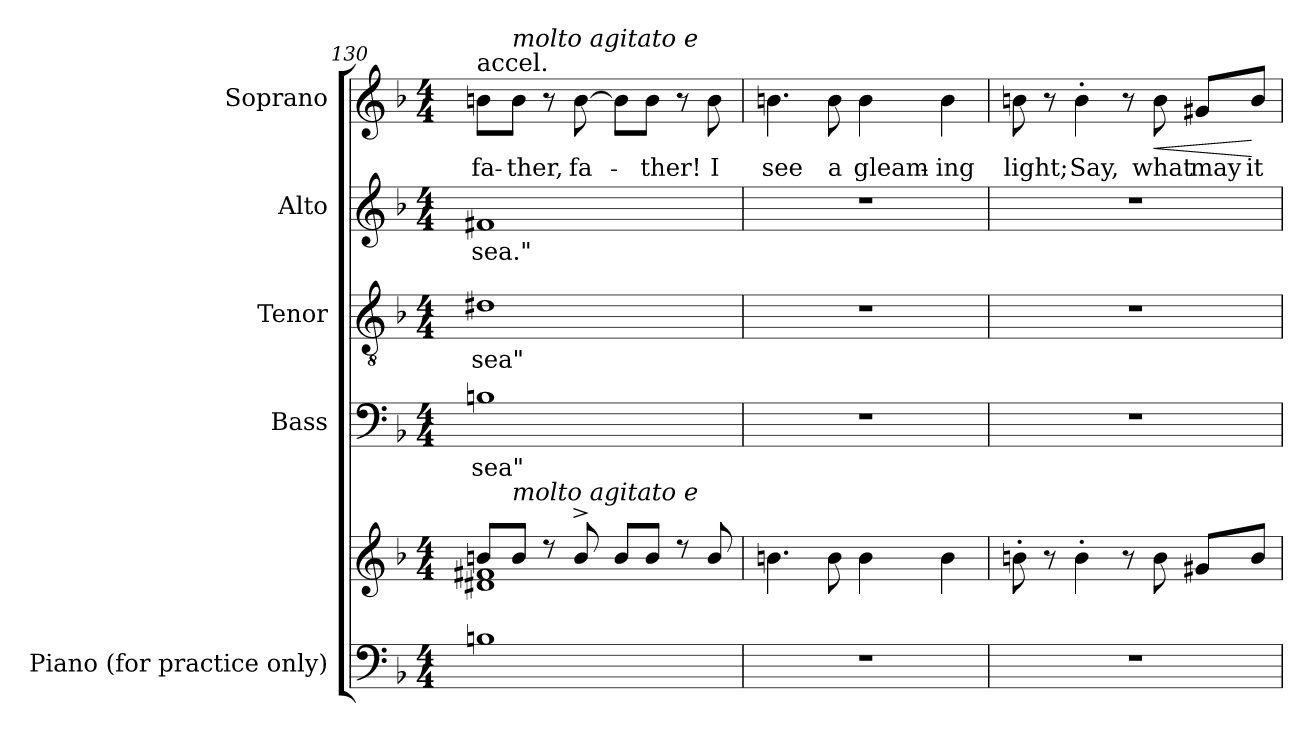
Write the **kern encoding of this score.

**kern	**kern	**kern	**text	**kern	**text	**kern	**text	**kern	**text	**dynam
*part5	*part5	*part4	*part4	*part3	*part3	*part2	*part2	*part1	*part1	*part1
*staff6	*staff5	*staff4	*staff4	*staff3	*staff3	*staff2	*staff2	*staff1	*staff1	*staff1
*I"Piano (for  practice only)	*	*I"Bass	*	*I"Tenor	*	*I"Alto	*	*I"Soprano	*	*
*I'Pno.	*	*I'B.	*	*I'T.	*	*I'A.	*	*I'S.	*	*
*clefF4	*clefG2	*clefF4	*	*clefGv2	*	*clefG2	*	*clefG2	*	*
*	*	*	*	*ITrd7c12	*	*	*	*	*	*
*k[b-]	*k[b-]	*k[b-]	*	*k[b-]	*	*k[b-]	*	*k[b-]	*	*
*F:	*F:	*F:	*	*F:	*	*F:	*	*F:	*	*
*M4/4	*M4/4	*M4/4	*	*M4/4	*	*M4/4	*	*M4/4	*	*
=130	=130	=130	=130	=130	=130	=130	=130	=130	=130	=130
*	*^	*	*	*	*	*	*	*	*	*
!	!	!	!	!LO:LY:b:color=#000000	!	!	!	!	!	!	!
!	!	!	!	!	!	!LO:LY:b:color=#000000	!	!	!	!	!
!	!	!	!	!	!	!	!	!LO:LY:b:color=#000000	!	!	!
!	!	!	!	!	!	!	!	!	!LO:TX:t=accel.	!	!
!	!	!	!	!	!	!	!	!	!	!LO:LY:b:color=#000000	!
1Bni	8bni/L	1d#Xi 1f#Xi	1Bni	sea"	1D#Xi	sea"	1f#Xi	sea."	8bni\L	fa-	.
!	!	!	!	!	!	!	!	!	!LO:TX:a:i:t=molto agitato e	!	!
!	!LO:TX:a:i:t=molto agitato e	!	!	!	!	!	!	!	!	!	!
!	!	!	!	!	!	!	!	!	!	!LO:LY:b:color=#000000	!
.	8bi/J	.	.	.	.	.	.	.	8bi\J	-ther,	.
.	8r	.	.	.	.	.	.	.	8r	.	.
!	!	!	!	!	!	!	!	!	!	!LO:LY:b:color=#000000	!
.	8b^i/	.	.	.	.	.	.	.	[>8bi\	fa-	.
.	8bi/L	.	.	.	.	.	.	.	8bi\L]	.	.
!	!	!	!	!	!	!	!	!	!	!LO:LY:b:color=#000000	!
.	8bi/J	.	.	.	.	.	.	.	8bi\J	-ther!	.
.	8r	.	.	.	.	.	.	.	8r	.	.
!	!	!	!	!	!	!	!	!	!	!LO:LY:b:color=#000000	!
.	8bi/	.	.	.	.	.	.	.	8bi\	I	.
*	*v	*v	*	*	*	*	*	*	*	*	*
=131	=131	=131	=131	=131	=131	=131	=131	=131	=131	=131
!	!	!	!	!	!	!	!	!	!LO:LY:b:color=#000000	!
1r	4.bni\	1r	.	1r	.	1r	.	4.bni\	see	.
!	!	!	!	!	!	!	!	!	!LO:LY:b:color=#000000	!
.	8bi\	.	.	.	.	.	.	8bi\	a	.
!	!	!	!	!	!	!	!	!	!LO:LY:b:color=#000000	!
.	4bi\	.	.	.	.	.	.	4bi\	gleam-	.
!	!	!	!	!	!	!	!	!	!LO:LY:b:color=#000000	!
.	4bi\	.	.	.	.	.	.	4bi\	-ing	.
=132	=132	=132	=132	=132	=132	=132	=132	=132	=132	=132
!	!	!	!	!	!	!	!	!	!LO:LY:b:color=#000000	!
1r	8bn'i\	1r	.	1r	.	1r	.	8bni\	light;	.
.	8r	.	.	.	.	.	.	8r	.	.
!	!	!	!	!	!	!	!	!	!LO:LY:b:color=#000000	!
.	4b'i\	.	.	.	.	.	.	4b'i\	Say,	.
.	8r	.	.	.	.	.	.	8r	.	.
!	!	!	!	!	!	!	!	!	!LO:LY:b:color=#000000	!LO:HP:b
.	8bi\	.	.	.	.	.	.	8bi\	what	<
!	!	!	!	!	!	!	!	!	!LO:LY:b:color=#000000	!
.	8g#Xi/L	.	.	.	.	.	.	8g#Xi/L	may	.
!	!	!	!	!	!	!	!	!	!LO:LY:b:color=#000000	!
.	8bi/J	.	.	.	.	.	.	8bi/J	it	[
=	=	=	=	=	=	=	=	=	=	=
*-	*-	*-	*-	*-	*-	*-	*-	*-	*-	*-
